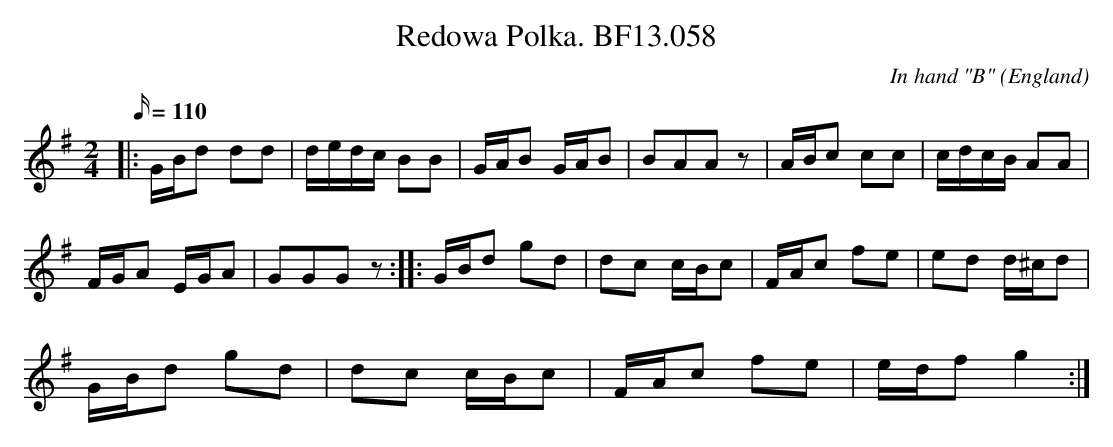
X:1
T:Redowa Polka. BF13.058
M:2/4
L:1/16
Q:110
C:In hand "B"
O:England
K:G
|:GBd2 d2d2|dedc B2B2|GAB2 GAB2|B2A2A2z2|ABc2 c2c2|cdcB A2A2|!
FGA2 EGA2|G2G2G2z2:||:GBd2 g2d2|d2c2 cBc2|FAc2 f2e2|e2d2 d^cd2|!
GBd2 g2d2|d2c2 cBc2|FAc2 f2e2|edf2 g4:|]
